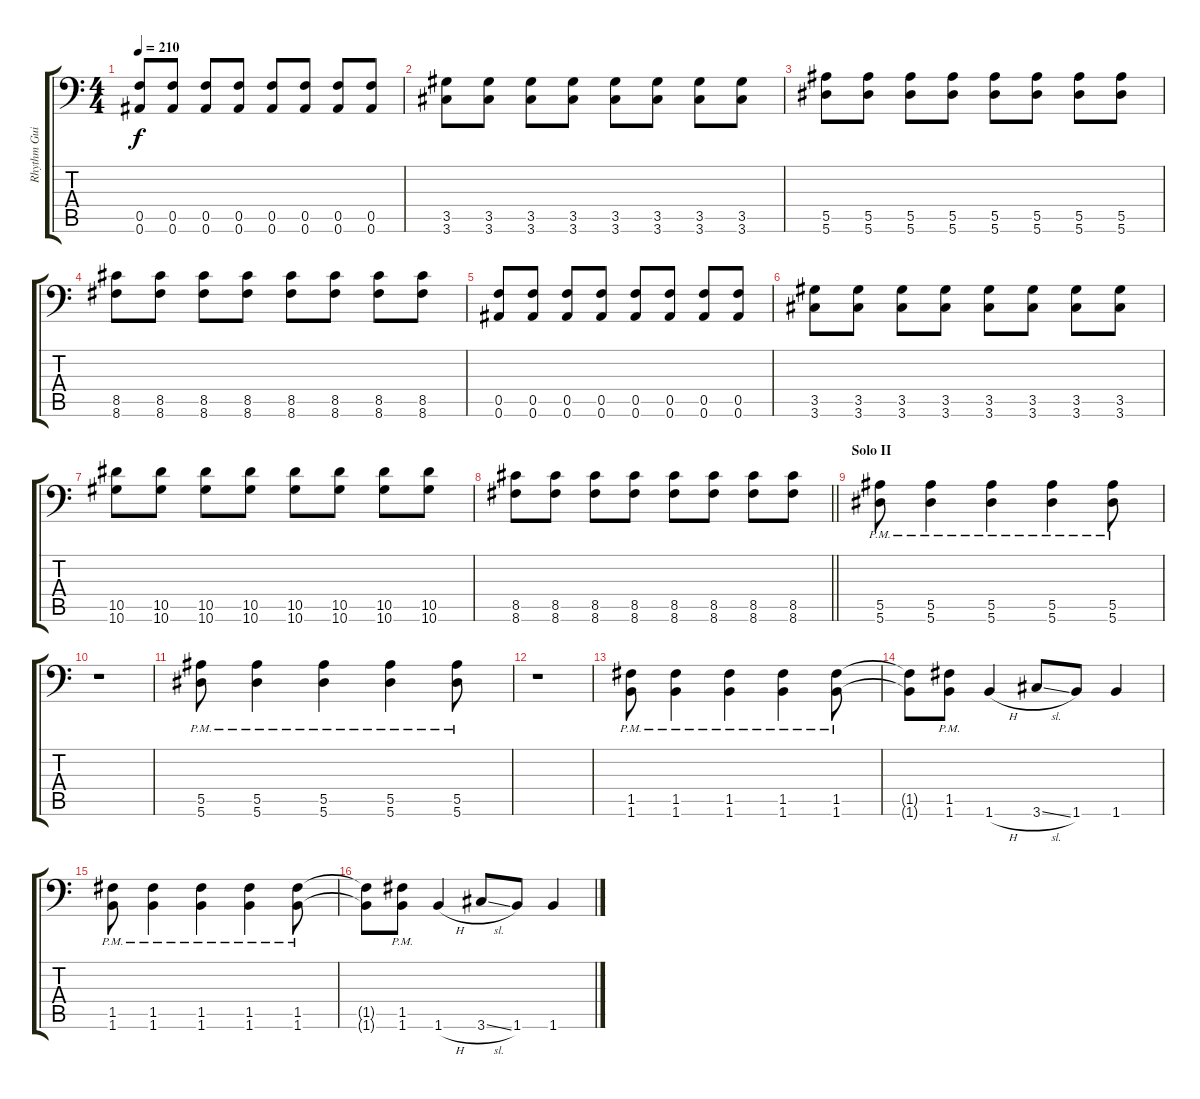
\track ("Rhythm Guitar II" "Rhythm Gui") {instrument overdrivenguitar}
\staff {score tabs}
\tuning (C4 G3 Eb3 Bb2 F2 Bb1) {hide}
\ts (4 4)
\tempo 210
\clef f4
\ks c
(0.5 0.6).8{dy f} (0.5 0.6).8 (0.5 0.6).8 (0.5 0.6).8 (0.5 0.6).8 (0.5 0.6).8 (0.5 0.6).8 (0.5 0.6).8 |
(3.5 3.6).8 (3.5 3.6).8 (3.5 3.6).8 (3.5 3.6).8 (3.5 3.6).8 (3.5 3.6).8 (3.5 3.6).8 (3.5 3.6).8 |
(5.5 5.6).8 (5.5 5.6).8 (5.5 5.6).8 (5.5 5.6).8 (5.5 5.6).8 (5.5 5.6).8 (5.5 5.6).8 (5.5 5.6).8 |
(8.5 8.6).8 (8.5 8.6).8 (8.5 8.6).8 (8.5 8.6).8 (8.5 8.6).8 (8.5 8.6).8 (8.5 8.6).8 (8.5 8.6).8 |
(0.5 0.6).8 (0.5 0.6).8 (0.5 0.6).8 (0.5 0.6).8 (0.5 0.6).8 (0.5 0.6).8 (0.5 0.6).8 (0.5 0.6).8 |
(3.5 3.6).8 (3.5 3.6).8 (3.5 3.6).8 (3.5 3.6).8 (3.5 3.6).8 (3.5 3.6).8 (3.5 3.6).8 (3.5 3.6).8 |
(10.5 10.6).8 (10.5 10.6).8 (10.5 10.6).8 (10.5 10.6).8 (10.5 10.6).8 (10.5 10.6).8 (10.5 10.6).8 (10.5 10.6).8 |
\barLineRight lightlight
(8.5 8.6).8 (8.5 8.6).8 (8.5 8.6).8 (8.5 8.6).8 (8.5 8.6).8 (8.5 8.6).8 (8.5 8.6).8 (8.5 8.6).8 |
\section ("" "Solo II")
(5.5{pm} 5.6{pm}).8{balance 12} (5.5{pm} 5.6{pm}).4 (5.5{pm} 5.6{pm}).4 (5.5{pm} 5.6{pm}).4 (5.5{pm} 5.6{pm}).8 |
r.1 |
(5.5{pm} 5.6{pm}).8 (5.5{pm} 5.6{pm}).4 (5.5{pm} 5.6{pm}).4 (5.5{pm} 5.6{pm}).4 (5.5{pm} 5.6{pm}).8 |
r.1 |
(1.5{pm} 1.6{pm}).8 (1.5{pm} 1.6{pm}).4 (1.5{pm} 1.6{pm}).4 (1.5{pm} 1.6{pm}).4 (1.5{pm} 1.6{pm}).8 |
(1.5{t} 1.6{t}).8 (1.5{pm} 1.6{pm}).8 1.6{h}.4 3.6{sl}.8 1.6.8 1.6.4 |
(1.5{pm} 1.6{pm}).8 (1.5{pm} 1.6{pm}).4 (1.5{pm} 1.6{pm}).4 (1.5{pm} 1.6{pm}).4 (1.5{pm} 1.6{pm}).8 |
(1.5{t} 1.6{t}).8 (1.5{pm} 1.6{pm}).8 1.6{h}.4 3.6{sl}.8 1.6.8 1.6.4
